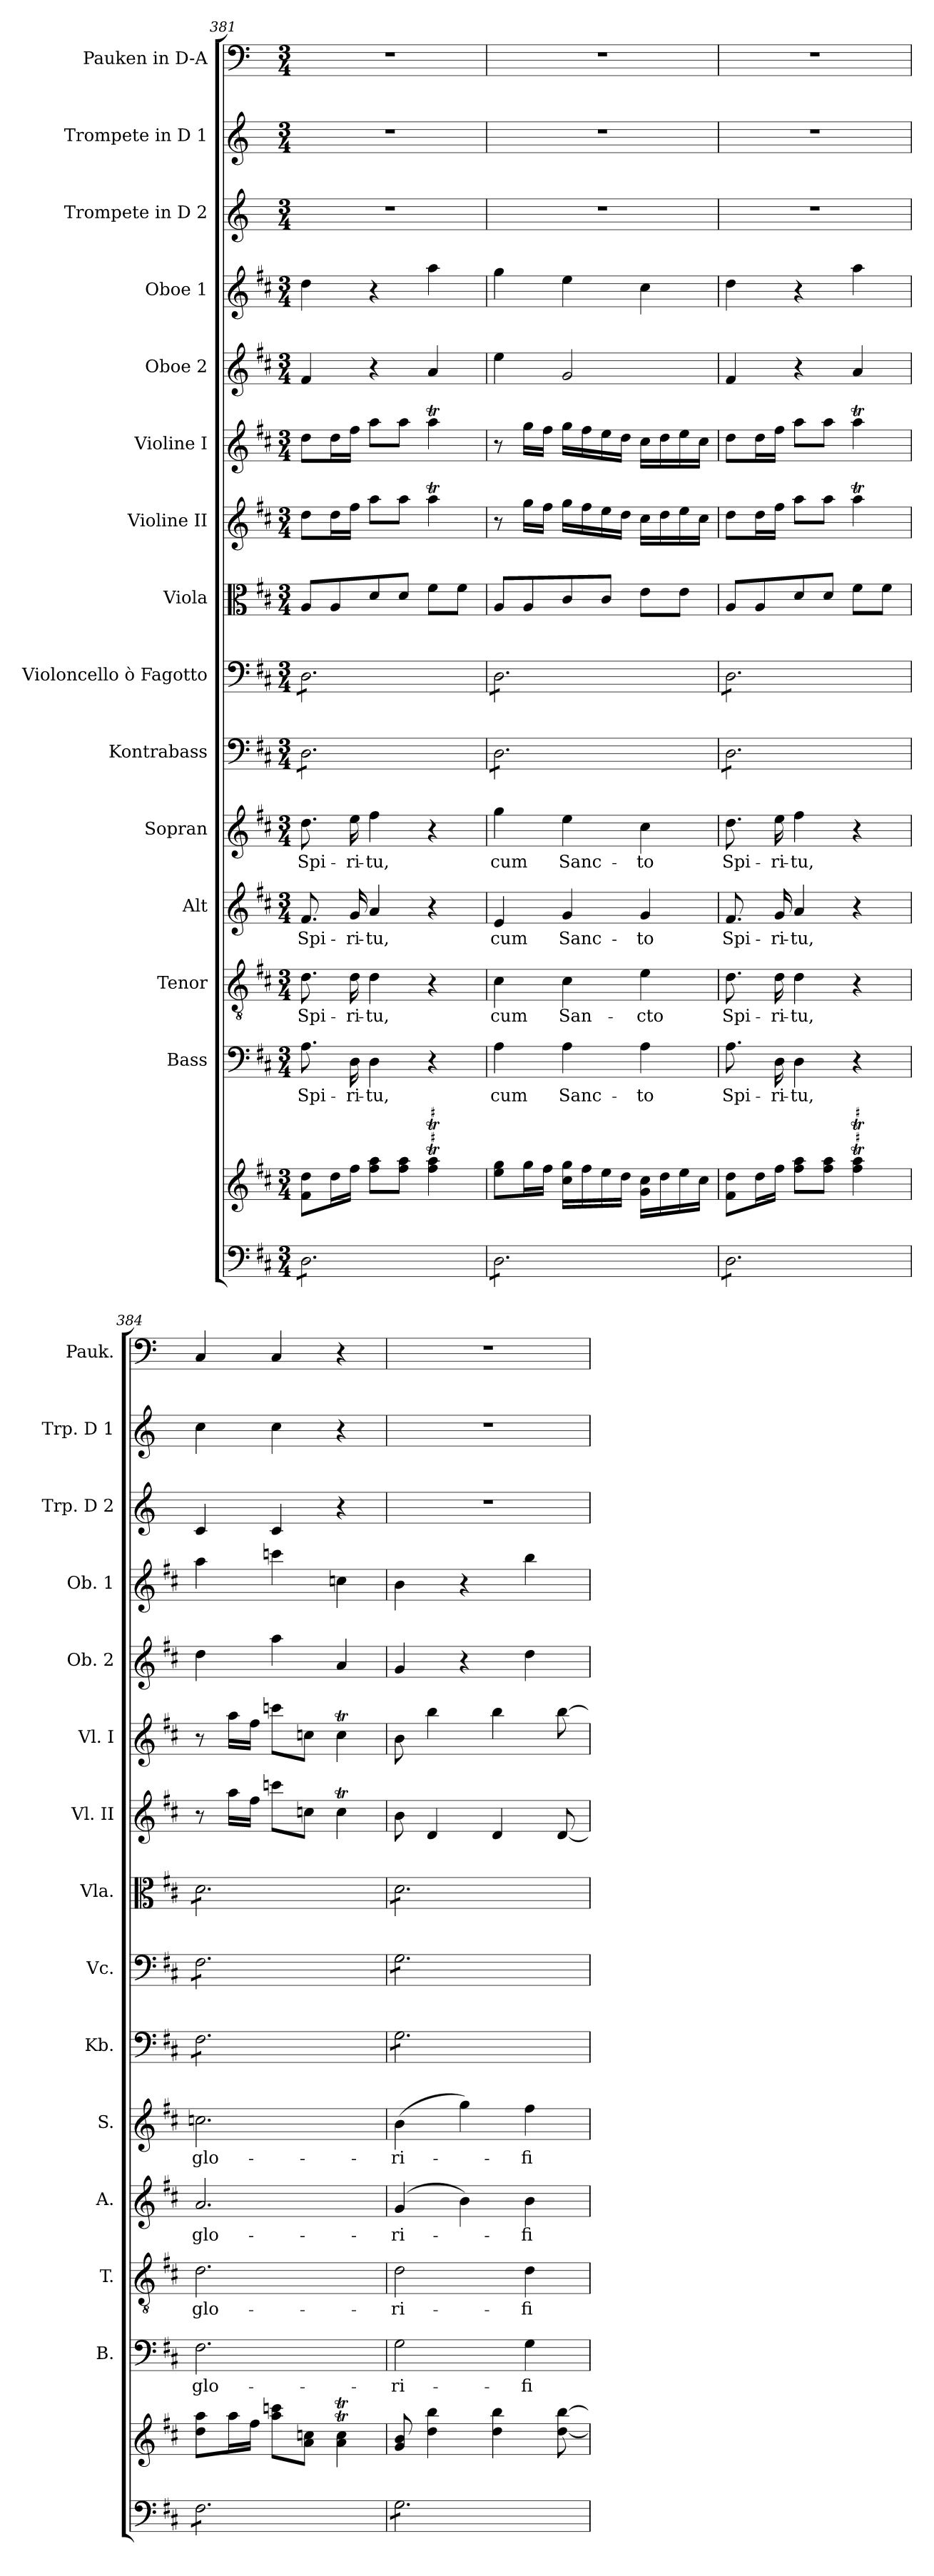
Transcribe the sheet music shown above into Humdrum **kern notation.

**kern	**kern	**kern	**text	**kern	**text	**kern	**text	**kern	**text	**kern	**kern	**kern	**kern	**kern	**kern	**kern	**kern	**kern	**kern
*part15	*part15	*part14	*part14	*part13	*part13	*part12	*part12	*part11	*part11	*part10	*part9	*part8	*part7	*part6	*part5	*part4	*part3	*part2	*part1
*staff16	*staff15	*staff14	*staff14	*staff13	*staff13	*staff12	*staff12	*staff11	*staff11	*staff10	*staff9	*staff8	*staff7	*staff6	*staff5	*staff4	*staff3	*staff2	*staff1
*	*	*I"Bass	*	*I"Tenor	*	*I"Alt	*	*I"Sopran	*	*I"Kontrabass	*I"Violoncello ò Fagotto	*I"Viola	*I"Violine II	*I"Violine I	*I"Oboe 2	*I"Oboe 1	*I"Trompete in D 2	*I"Trompete in D 1	*I"Pauken in D-A
*	*	*I'B.	*	*I'T.	*	*I'A.	*	*I'S.	*	*I'Kb.	*I'Vc.	*I'Vla.	*I'Vl. II	*I'Vl. I	*I'Ob. 2	*I'Ob. 1	*I'Trp. D 2	*I'Trp. D 1	*I'Pauk.
*clefF4	*clefG2	*clefF4	*	*clefGv2	*	*clefG2	*	*clefG2	*	*clefF4	*clefF4	*clefC3	*clefG2	*clefG2	*clefG2	*clefG2	*clefG2	*clefG2	*clefF4
*	*	*	*	*	*	*	*	*	*	*ITrd7c12	*	*	*	*	*	*	*ITrd-1c-2	*ITrd-1c-2	*ITrd-1c-2
*k[f#c#]	*k[f#c#]	*k[f#c#]	*	*k[f#c#]	*	*k[f#c#]	*	*k[f#c#]	*	*k[f#c#]	*k[f#c#]	*k[f#c#]	*k[f#c#]	*k[f#c#]	*k[f#c#]	*k[f#c#]	*k[f#c#]	*k[f#c#]	*k[f#c#]
*D:	*D:	*D:	*	*D:	*	*D:	*	*D:	*	*D:	*D:	*D:	*D:	*D:	*D:	*D:	*D:	*D:	*D:
*M3/4	*M3/4	*M3/4	*	*M3/4	*	*M3/4	*	*M3/4	*	*M3/4	*M3/4	*M3/4	*M3/4	*M3/4	*M3/4	*M3/4	*M3/4	*M3/4	*M3/4
=381	=381	=381	=381	=381	=381	=381	=381	=381	=381	=381	=381	=381	=381	=381	=381	=381	=381	=381	=381
!	!	!	!LO:LY:b	!	!LO:LY:b	!	!LO:LY:b	!	!LO:LY:b	!	!	!	!	!	!	!	!	!	!
*tremolo	*	*	*	*	*	*	*	*	*	*	*	*	*	*	*	*	*	*	*
*	*	*	*	*	*	*	*	*	*	*tremolo	*	*	*	*	*	*	*	*	*
*	*	*	*	*	*	*	*	*	*	*	*tremolo	*	*	*	*	*	*	*	*
8D\L	8f#\ 8dd\L	8.A\	Spi-	8.d\	Spi-	8.f#/	Spi-	8.dd\	Spi-	8DD\L	8D\L	8A/L	8dd\L	8dd\L	4f#/	4dd\	2.r	2.r	2.r
8D\	16dd\L	.	.	.	.	.	.	.	.	8DD\	8D\	8A/	16dd\L	16dd\L	.	.	.	.	.
!	!	!	!LO:LY:b	!	!LO:LY:b	!	!LO:LY:b	!	!LO:LY:b	!	!	!	!	!	!	!	!	!	!
.	16ff#\JJ	16D\	-ri-	16d\	-ri-	16g/	-ri-	16ee\	-ri-	.	.	.	16ff#\JJ	16ff#\JJ	.	.	.	.	.
!	!	!	!LO:LY:b	!	!LO:LY:b	!	!LO:LY:b	!	!LO:LY:b	!	!	!	!	!	!	!	!	!	!
8D\	8ff#\ 8aa\L	4D\	-tu,	4d\	-tu,	4a/	-tu,	4ff#\	-tu,	8DD\	8D\	8d/	8aa\L	8aa\L	4r	4r	.	.	.
8D\	8ff#\ 8aa\J	.	.	.	.	.	.	.	.	8DD\	8D\	8d/J	8aa\J	8aa\J	.	.	.	.	.
8D\	4ff#\T 4aa\T	4r	.	4r	.	4r	.	4r	.	8DD\	8D\	8f#\L	4aaT\	4aaT\	4a/	4aa\	.	.	.
8D\J	.	.	.	.	.	.	.	.	.	8DD\J	8D\J	8f#\J	.	.	.	.	.	.	.
=382	=382	=382	=382	=382	=382	=382	=382	=382	=382	=382	=382	=382	=382	=382	=382	=382	=382	=382	=382
!	!	!	!LO:LY:b	!	!LO:LY:b	!	!LO:LY:b	!	!LO:LY:b	!	!	!	!	!	!	!	!	!	!
8D\L	8ee\ 8gg\L	4A\	cum	4c#\	cum	4e/	cum	4gg\	cum	8DD\L	8D\L	8A/L	8r	8r	4ee\	4gg\	2.r	2.r	2.r
8D\	16gg\L	.	.	.	.	.	.	.	.	8DD\	8D\	8A/	16gg\LL	16gg\LL	.	.	.	.	.
.	16ff#\JJ	.	.	.	.	.	.	.	.	.	.	.	16ff#\JJ	16ff#\JJ	.	.	.	.	.
!	!	!	!LO:LY:b	!	!LO:LY:b	!	!LO:LY:b	!	!LO:LY:b	!	!	!	!	!	!	!	!	!	!
8D\	16cc#\ 16gg\LL	4A\	Sanc-	4c#\	San-	4g/	Sanc-	4ee\	Sanc-	8DD\	8D\	8c#/	16gg\LL	16gg\LL	2g/	4ee\	.	.	.
.	16ff#\	.	.	.	.	.	.	.	.	.	.	.	16ff#\	16ff#\	.	.	.	.	.
8D\	16ee\	.	.	.	.	.	.	.	.	8DD\	8D\	8c#/J	16ee\	16ee\	.	.	.	.	.
.	16dd\JJ	.	.	.	.	.	.	.	.	.	.	.	16dd\JJ	16dd\JJ	.	.	.	.	.
!	!	!	!LO:LY:b	!	!LO:LY:b	!	!LO:LY:b	!	!LO:LY:b	!	!	!	!	!	!	!	!	!	!
8D\	16g\ 16cc#\LL	4A\	-to	4e\	-cto	4g/	-to	4cc#\	-to	8DD\	8D\	8e\L	16cc#\LL	16cc#\LL	.	4cc#\	.	.	.
.	16dd\	.	.	.	.	.	.	.	.	.	.	.	16dd\	16dd\	.	.	.	.	.
8D\J	16ee\	.	.	.	.	.	.	.	.	8DD\J	8D\J	8e\J	16ee\	16ee\	.	.	.	.	.
.	16cc#\JJ	.	.	.	.	.	.	.	.	.	.	.	16cc#\JJ	16cc#\JJ	.	.	.	.	.
=383	=383	=383	=383	=383	=383	=383	=383	=383	=383	=383	=383	=383	=383	=383	=383	=383	=383	=383	=383
!	!	!	!LO:LY:b	!	!LO:LY:b	!	!LO:LY:b	!	!LO:LY:b	!	!	!	!	!	!	!	!	!	!
8D\L	8f#\ 8dd\L	8.A\	Spi-	8.d\	Spi-	8.f#/	Spi-	8.dd\	Spi-	8DD\L	8D\L	8A/L	8dd\L	8dd\L	4f#/	4dd\	2.r	2.r	2.r
8D\	16dd\L	.	.	.	.	.	.	.	.	8DD\	8D\	8A/	16dd\L	16dd\L	.	.	.	.	.
!	!	!	!LO:LY:b	!	!LO:LY:b	!	!LO:LY:b	!	!LO:LY:b	!	!	!	!	!	!	!	!	!	!
.	16ff#\JJ	16D\	-ri-	16d\	-ri-	16g/	-ri-	16ee\	-ri-	.	.	.	16ff#\JJ	16ff#\JJ	.	.	.	.	.
!	!	!	!LO:LY:b	!	!LO:LY:b	!	!LO:LY:b	!	!LO:LY:b	!	!	!	!	!	!	!	!	!	!
8D\	8ff#\ 8aa\L	4D\	-tu,	4d\	-tu,	4a/	-tu,	4ff#\	-tu,	8DD\	8D\	8d/	8aa\L	8aa\L	4r	4r	.	.	.
8D\	8ff#\ 8aa\J	.	.	.	.	.	.	.	.	8DD\	8D\	8d/J	8aa\J	8aa\J	.	.	.	.	.
8D\	4ff#\T 4aa\T	4r	.	4r	.	4r	.	4r	.	8DD\	8D\	8f#\L	4aaT\	4aaT\	4a/	4aa\	.	.	.
8D\J	.	.	.	.	.	.	.	.	.	8DD\J	8D\J	8f#\J	.	.	.	.	.	.	.
=384	=384	=384	=384	=384	=384	=384	=384	=384	=384	=384	=384	=384	=384	=384	=384	=384	=384	=384	=384
!	!	!	!LO:LY:b	!	!LO:LY:b	!	!LO:LY:b	!	!LO:LY:b	!	!	!	!	!	!	!	!	!	!
*	*	*	*	*	*	*	*	*	*	*	*	*tremolo	*	*	*	*	*	*	*
8F#\L	8dd\ 8aa\L	2.F#\	glo-	2.d\	glo-	2.a/	glo-	2.ccn\	glo-	8FF#\L	8F#\L	8d\L	8r	8r	4dd\	4aa\	4d/	4dd\	4D/
8F#\	16aa\L	.	.	.	.	.	.	.	.	8FF#\	8F#\	8d\	16aa\LL	16aa\LL	.	.	.	.	.
.	16ff#\JJ	.	.	.	.	.	.	.	.	.	.	.	16ff#\JJ	16ff#\JJ	.	.	.	.	.
8F#\	8aa\ 8cccn\L	.	.	.	.	.	.	.	.	8FF#\	8F#\	8d\	8cccn\L	8cccn\L	4aa\	4cccn\	4d/	4dd\	4D/
8F#\	8a\ 8ccn\J	.	.	.	.	.	.	.	.	8FF#\	8F#\	8d\	8ccn\J	8ccn\J	.	.	.	.	.
8F#\	4a\T 4cc\T	.	.	.	.	.	.	.	.	8FF#\	8F#\	8d\	4ccT\	4ccT\	4a/	4ccn\	4r	4r	4r
8F#\J	.	.	.	.	.	.	.	.	.	8FF#\J	8F#\J	8d\J	.	.	.	.	.	.	.
!!LO:PB:g=z
=385	=385	=385	=385	=385	=385	=385	=385	=385	=385	=385	=385	=385	=385	=385	=385	=385	=385	=385	=385
!	!	!	!LO:LY:b	!	!LO:LY:b	!	!LO:LY:b	!	!LO:LY:b	!	!	!	!	!	!	!	!	!	!
8G\L	8g/ 8b/	2G\	-ri-	2d\	-ri-	(4g/	-ri-	(>4b\	-ri-	8GG\L	8G\L	8d\L	8b\	8b\	4g/	4b\	2.r	2.r	2.r
8G\	4dd\ 4bb\	.	.	.	.	.	.	.	.	8GG\	8G\	8d\	4d/	4bb\	.	.	.	.	.
8G\	.	.	.	.	.	4b\)	.	4gg\)	.	8GG\	8G\	8d\	.	.	4r	4r	.	.	.
8G\	4dd\ 4bb\	.	.	.	.	.	.	.	.	8GG\	8G\	8d\	4d/	4bb\	.	.	.	.	.
!	!	!	!LO:LY:b	!	!LO:LY:b	!	!LO:LY:b	!	!LO:LY:b	!	!	!	!	!	!	!	!	!	!
8G\	.	4G\	-fi-	4d\	-fi-	4b\	-fi-	4ff#\	-fi-	8GG\	8G\	8d\	.	.	4dd\	4bb\	.	.	.
8G\J	[8dd\ [8bb\	.	.	.	.	.	.	.	.	8GG\J	8G\J	8d\J	[8d/	[8bb\	.	.	.	.	.
*	*	*	*	*	*	*	*	*	*	*	*	*Xtremolo	*	*	*	*	*	*	*
*	*	*	*	*	*	*	*	*	*	*	*Xtremolo	*	*	*	*	*	*	*	*
*	*	*	*	*	*	*	*	*	*	*Xtremolo	*	*	*	*	*	*	*	*	*
*Xtremolo	*	*	*	*	*	*	*	*	*	*	*	*	*	*	*	*	*	*	*
=	=	=	=	=	=	=	=	=	=	=	=	=	=	=	=	=	=	=	=
*-	*-	*-	*-	*-	*-	*-	*-	*-	*-	*-	*-	*-	*-	*-	*-	*-	*-	*-	*-
